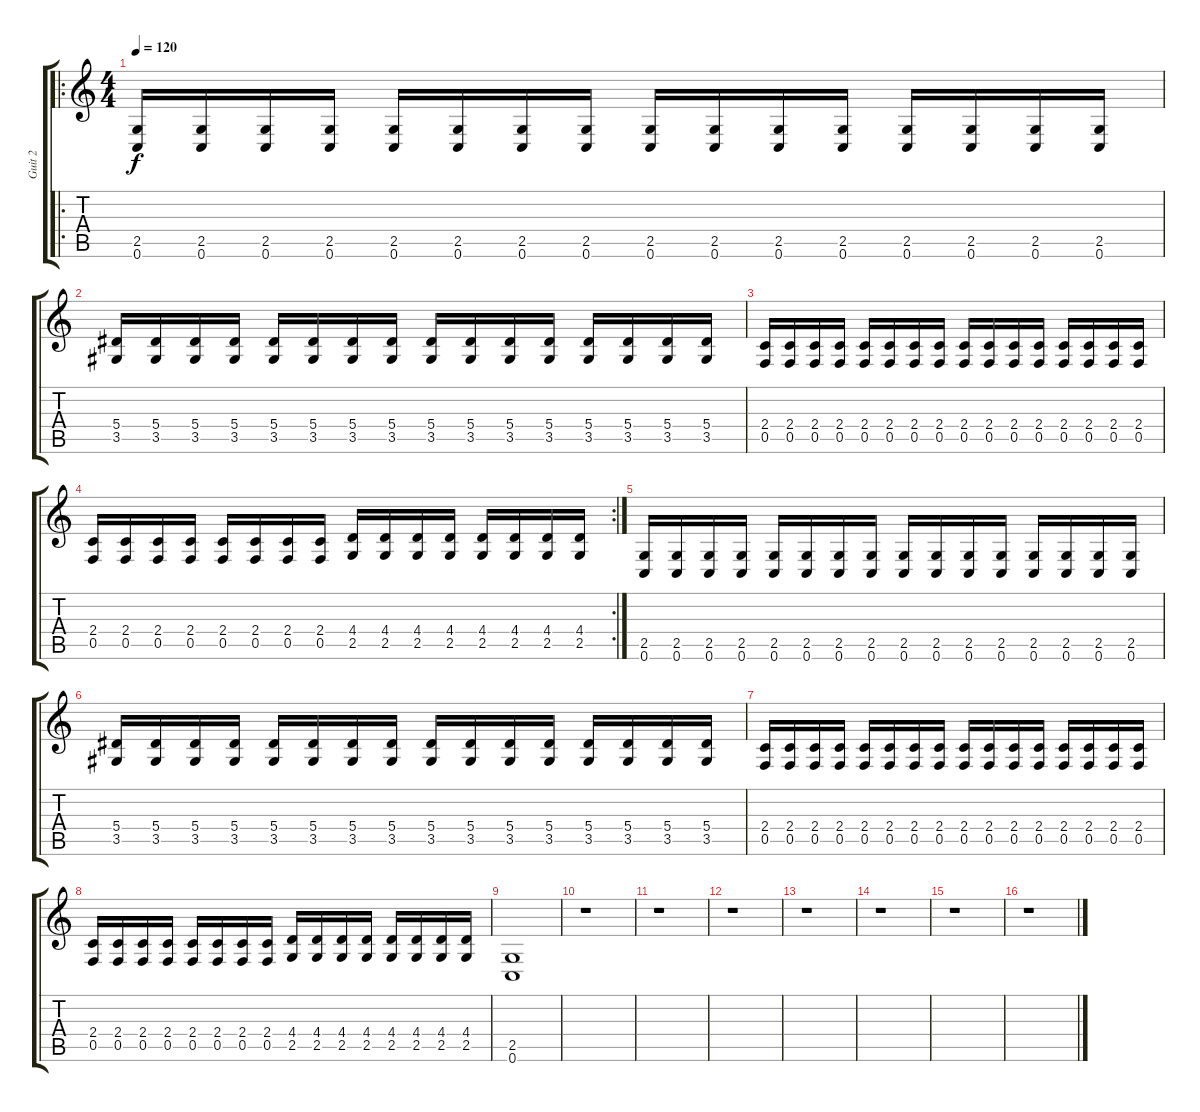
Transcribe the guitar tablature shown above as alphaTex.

\track ("Guit 2" "Guit 2") {instrument distortionguitar}
\staff {score tabs}
\tuning (C4 G3 Eb3 Bb2 F2 C2) {hide}
\ro
\ts (4 4)
\tempo 120
\clef g2
\ks c
(2.5 0.6).16{dy f instrument distortionguitar} (2.5 0.6).16 (2.5 0.6).16 (2.5 0.6).16 (2.5 0.6).16 (2.5 0.6).16 (2.5 0.6).16 (2.5 0.6).16 (2.5 0.6).16 (2.5 0.6).16 (2.5 0.6).16 (2.5 0.6).16 (2.5 0.6).16 (2.5 0.6).16 (2.5 0.6).16 (2.5 0.6).16 |
(5.4 3.5).16 (5.4 3.5).16 (5.4 3.5).16 (5.4 3.5).16 (5.4 3.5).16 (5.4 3.5).16 (5.4 3.5).16 (5.4 3.5).16 (5.4 3.5).16 (5.4 3.5).16 (5.4 3.5).16 (5.4 3.5).16 (5.4 3.5).16 (5.4 3.5).16 (5.4 3.5).16 (5.4 3.5).16 |
(2.4 0.5).16 (2.4 0.5).16 (2.4 0.5).16 (2.4 0.5).16 (2.4 0.5).16 (2.4 0.5).16 (2.4 0.5).16 (2.4 0.5).16 (2.4 0.5).16 (2.4 0.5).16 (2.4 0.5).16 (2.4 0.5).16 (2.4 0.5).16 (2.4 0.5).16 (2.4 0.5).16 (2.4 0.5).16 |
\rc 2
(2.4 0.5).16 (2.4 0.5).16 (2.4 0.5).16 (2.4 0.5).16 (2.4 0.5).16 (2.4 0.5).16 (2.4 0.5).16 (2.4 0.5).16 (4.4 2.5).16 (4.4 2.5).16 (4.4 2.5).16 (4.4 2.5).16 (4.4 2.5).16 (4.4 2.5).16 (4.4 2.5).16 (4.4 2.5).16 |
(2.5 0.6).16 (2.5 0.6).16 (2.5 0.6).16 (2.5 0.6).16 (2.5 0.6).16 (2.5 0.6).16 (2.5 0.6).16 (2.5 0.6).16 (2.5 0.6).16 (2.5 0.6).16 (2.5 0.6).16 (2.5 0.6).16 (2.5 0.6).16 (2.5 0.6).16 (2.5 0.6).16 (2.5 0.6).16 |
(5.4 3.5).16 (5.4 3.5).16 (5.4 3.5).16 (5.4 3.5).16 (5.4 3.5).16 (5.4 3.5).16 (5.4 3.5).16 (5.4 3.5).16 (5.4 3.5).16 (5.4 3.5).16 (5.4 3.5).16 (5.4 3.5).16 (5.4 3.5).16 (5.4 3.5).16 (5.4 3.5).16 (5.4 3.5).16 |
(2.4 0.5).16 (2.4 0.5).16 (2.4 0.5).16 (2.4 0.5).16 (2.4 0.5).16 (2.4 0.5).16 (2.4 0.5).16 (2.4 0.5).16 (2.4 0.5).16 (2.4 0.5).16 (2.4 0.5).16 (2.4 0.5).16 (2.4 0.5).16 (2.4 0.5).16 (2.4 0.5).16 (2.4 0.5).16 |
(2.4 0.5).16 (2.4 0.5).16 (2.4 0.5).16 (2.4 0.5).16 (2.4 0.5).16 (2.4 0.5).16 (2.4 0.5).16 (2.4 0.5).16 (4.4 2.5).16 (4.4 2.5).16 (4.4 2.5).16 (4.4 2.5).16 (4.4 2.5).16 (4.4 2.5).16 (4.4 2.5).16 (4.4 2.5).16 |
(2.5 0.6).1 |
r.1 |
r.1 |
r.1 |
r.1 |
r.1 |
r.1 |
r.1
